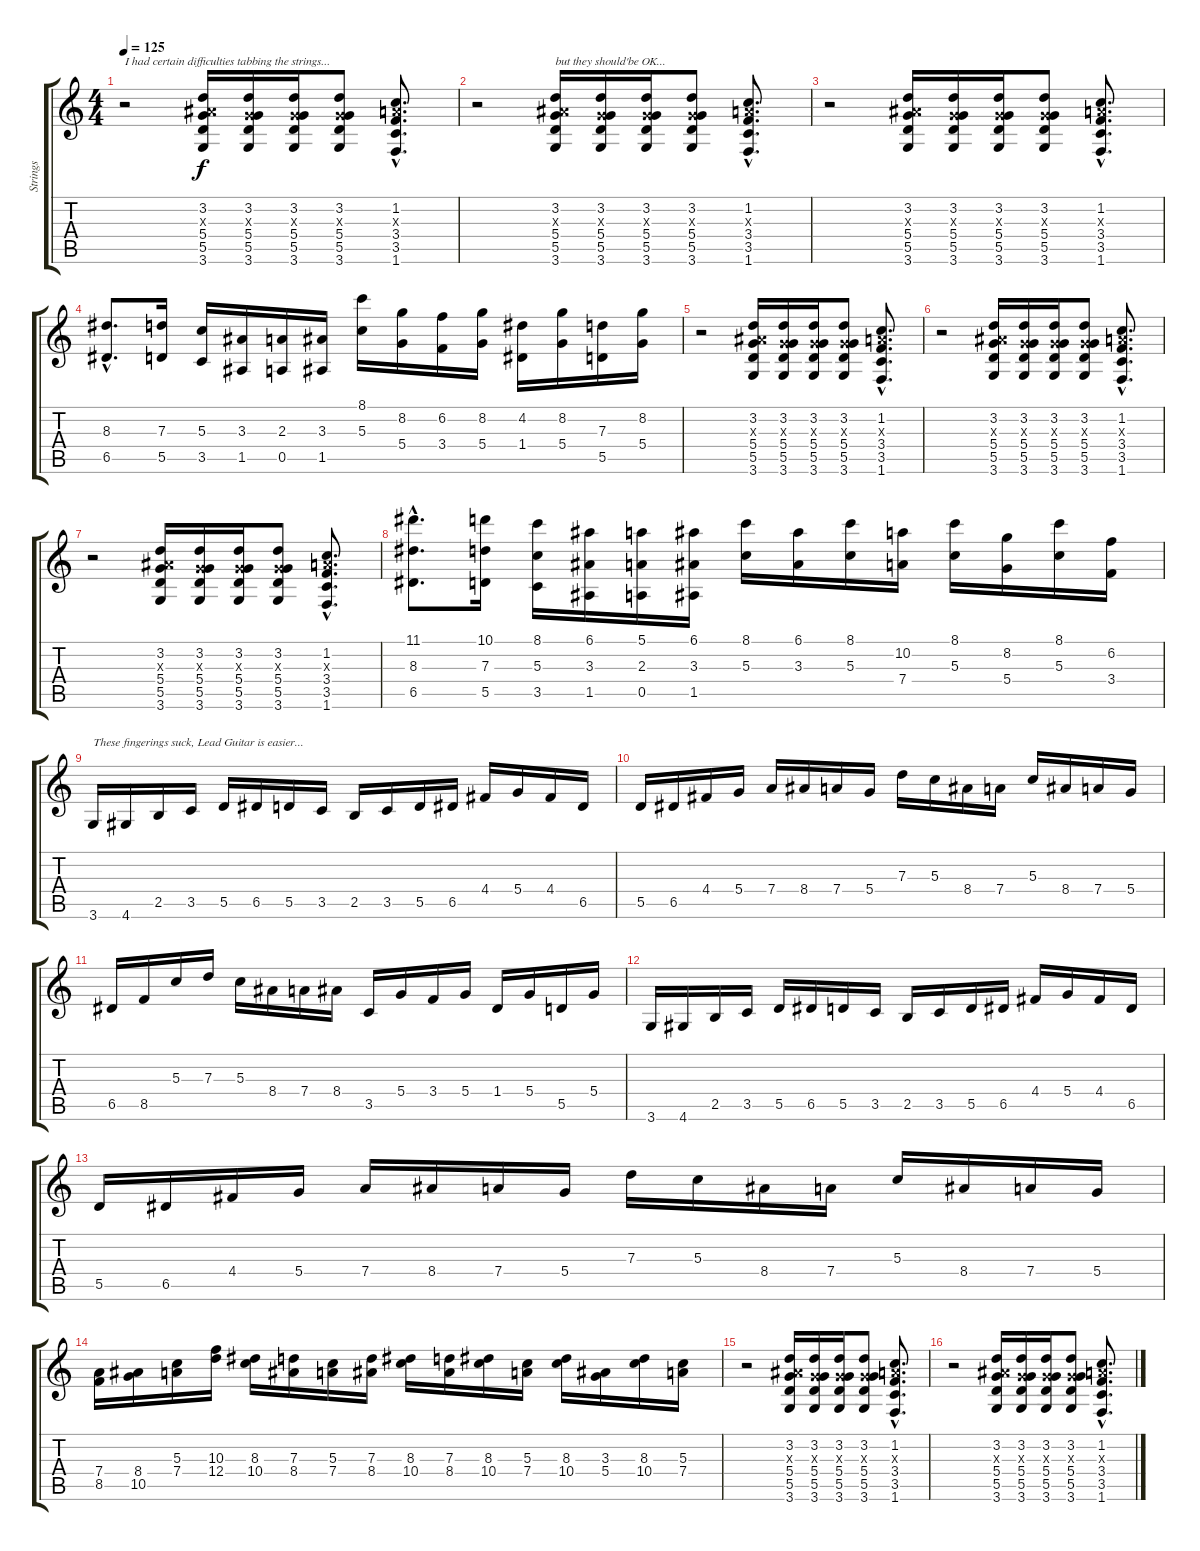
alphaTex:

\track ("Strings" "Strings") {instrument stringensemble1}
\staff {score tabs}
\tuning (E5 B4 G4 D4 A3 E3) {hide}
\ts (4 4)
\tempo 125
\clef g2
\ks c
r.2{txt "I had certain difficulties tabbing the strings..." dy f instrument stringensemble1} (3.2 3.3{x} 5.4 5.5 3.6).16 (3.2 0.3{x} 5.4 5.5 3.6).16 (3.2 0.3{x} 5.4 5.5 3.6).16 (3.2 0.3{x} 5.4 5.5 3.6).8 (1.2{hac} 2.3{hac x} 3.4{hac} 3.5{hac} 1.6{hac}).8{d} |
r.2 (3.2 3.3{x} 5.4 5.5 3.6).16{txt "but they should'be OK..."} (3.2 0.3{x} 5.4 5.5 3.6).16 (3.2 0.3{x} 5.4 5.5 3.6).16 (3.2 0.3{x} 5.4 5.5 3.6).8 (1.2{hac} 2.3{hac x} 3.4{hac} 3.5{hac} 1.6{hac}).8{d} |
r.2 (3.2 3.3{x} 5.4 5.5 3.6).16 (3.2 0.3{x} 5.4 5.5 3.6).16 (3.2 0.3{x} 5.4 5.5 3.6).16 (3.2 0.3{x} 5.4 5.5 3.6).8 (1.2{hac} 2.3{hac x} 3.4{hac} 3.5{hac} 1.6{hac}).8{d} |
(8.3{hac} 6.5{hac}).8{d} (7.3 5.5).16 (5.3 3.5).16 (3.3 1.5).16 (2.3 0.5).16 (3.3 1.5).16 (8.1 5.3).16 (8.2 5.4).16 (6.2 3.4).16 (8.2 5.4).16 (4.2 1.4).16 (8.2 5.4).16 (7.3 5.5).16 (8.2 5.4).16 |
r.2 (3.2 3.3{x} 5.4 5.5 3.6).16 (3.2 0.3{x} 5.4 5.5 3.6).16 (3.2 0.3{x} 5.4 5.5 3.6).16 (3.2 0.3{x} 5.4 5.5 3.6).8 (1.2{hac} 2.3{hac x} 3.4{hac} 3.5{hac} 1.6{hac}).8{d} |
r.2 (3.2 3.3{x} 5.4 5.5 3.6).16 (3.2 0.3{x} 5.4 5.5 3.6).16 (3.2 0.3{x} 5.4 5.5 3.6).16 (3.2 0.3{x} 5.4 5.5 3.6).8 (1.2{hac} 2.3{hac x} 3.4{hac} 3.5{hac} 1.6{hac}).8{d} |
r.2 (3.2 3.3{x} 5.4 5.5 3.6).16 (3.2 0.3{x} 5.4 5.5 3.6).16 (3.2 0.3{x} 5.4 5.5 3.6).16 (3.2 0.3{x} 5.4 5.5 3.6).8 (1.2{hac} 2.3{hac x} 3.4{hac} 3.5{hac} 1.6{hac}).8{d} |
(11.1{hac} 8.3{hac} 6.5{hac}).8{d} (10.1 7.3 5.5).16 (8.1 5.3 3.5).16 (6.1 3.3 1.5).16 (5.1 2.3 0.5).16 (6.1 3.3 1.5).16 (8.1 5.3).16 (6.1 3.3).16 (8.1 5.3).16 (10.2 7.4).16 (8.1 5.3).16 (8.2 5.4).16 (8.1 5.3).16 (6.2 3.4).16 |
3.6.16{txt "These fingerings suck, Lead Guitar is easier..."} 4.6.16 2.5.16 3.5.16 5.5.16 6.5.16 5.5.16 3.5.16 2.5.16 3.5.16 5.5.16 6.5.16 4.4.16 5.4.16 4.4.16 6.5.16 |
5.5.16 6.5.16 4.4.16 5.4.16 7.4.16 8.4.16 7.4.16 5.4.16 7.3.16 5.3.16 8.4.16 7.4.16 5.3.16 8.4.16 7.4.16 5.4.16 |
6.5.16 8.5.16 5.3.16 7.3.16 5.3.16 8.4.16 7.4.16 8.4.16 3.5.16 5.4.16 3.4.16 5.4.16 1.4.16 5.4.16 5.5.16 5.4.16 |
3.6.16 4.6.16 2.5.16 3.5.16 5.5.16 6.5.16 5.5.16 3.5.16 2.5.16 3.5.16 5.5.16 6.5.16 4.4.16 5.4.16 4.4.16 6.5.16 |
5.5.16 6.5.16 4.4.16 5.4.16 7.4.16 8.4.16 7.4.16 5.4.16 7.3.16 5.3.16 8.4.16 7.4.16 5.3.16 8.4.16 7.4.16 5.4.16 |
(7.4 8.5).16 (8.4 10.5).16 (5.3 7.4).16 (10.3 12.4).16 (8.3 10.4).16 (7.3 8.4).16 (5.3 7.4).16 (7.3 8.4).16 (8.3 10.4).16 (7.3 8.4).16 (8.3 10.4).16 (5.3 7.4).16 (8.3 10.4).16 (3.3 5.4).16 (8.3 10.4).16 (5.3 7.4).16 |
r.2 (3.2 3.3{x} 5.4 5.5 3.6).16 (3.2 0.3{x} 5.4 5.5 3.6).16 (3.2 0.3{x} 5.4 5.5 3.6).16 (3.2 0.3{x} 5.4 5.5 3.6).8 (1.2{hac} 2.3{hac x} 3.4{hac} 3.5{hac} 1.6{hac}).8{d} |
r.2 (3.2 3.3{x} 5.4 5.5 3.6).16 (3.2 0.3{x} 5.4 5.5 3.6).16 (3.2 0.3{x} 5.4 5.5 3.6).16 (3.2 0.3{x} 5.4 5.5 3.6).8 (1.2{hac} 2.3{hac x} 3.4{hac} 3.5{hac} 1.6{hac}).8{d}
